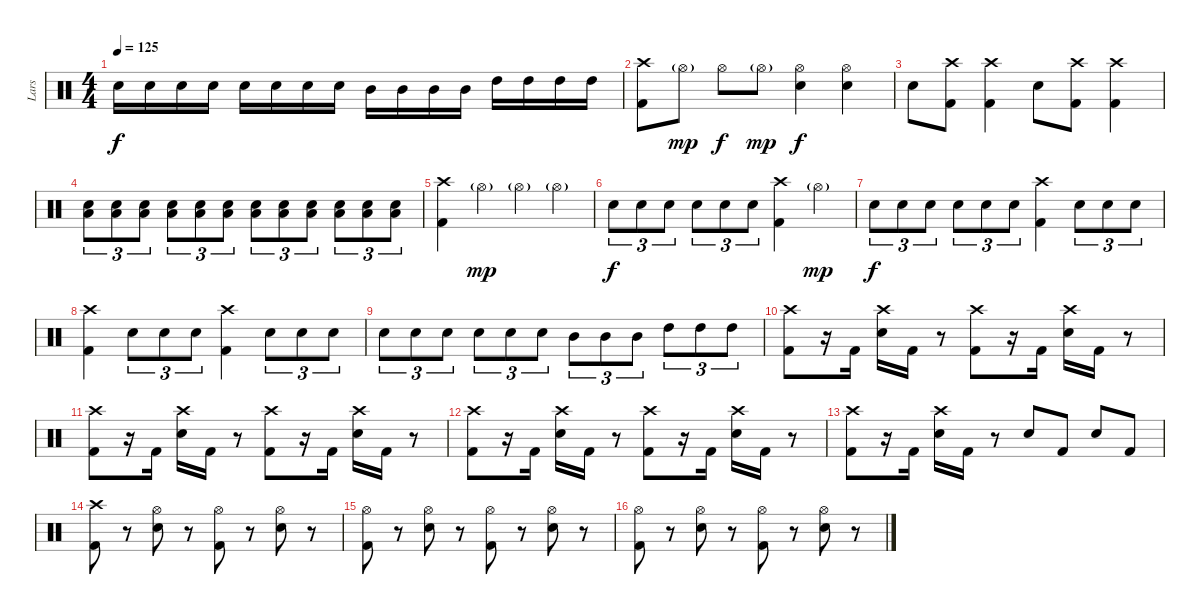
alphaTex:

\track ("Lars" "Lars") {instrument percussion}
\staff {score}
\articulation defaults
\ts (4 4)
\tempo 125
\clef neutral
\ks c "Electric Snare (hit)".16{dy f} "Electric Snare (hit)".16 "Electric Snare (hit)".16 "Electric Snare (hit)".16 "Electric Snare (hit)".16 "Electric Snare (hit)".16 "Electric Snare (hit)".16 "Electric Snare (hit)".16 "Mid Tom (hit)".16 "Mid Tom (hit)".16 "Mid Tom (hit)".16 "Mid Tom (hit)".16 "High Tom (hit)".16 "High Tom (hit)".16 "High Tom (hit)".16 "High Tom (hit)".16
|
("Crash high (hit)" "Kick (hit) 2").8 "Hi-Hat (open)"{g}.8{dy mp} "Hi-Hat (open)".8{dy f} "Hi-Hat (open)"{g}.8{dy mp} ("Hi-Hat (open)" "Electric Snare (hit)").4{dy f} ("Hi-Hat (open)" "Electric Snare (hit)").4 |
"Electric Snare (hit)".8 ("Crash high (hit)" "Kick (hit) 2").8 ("Crash high (hit)" "Kick (hit) 2").4 "Electric Snare (hit)".8 ("Crash high (hit)" "Kick (hit) 2").8 ("Crash high (hit)" "Kick (hit) 2").4 |
("Low Tom (hit)" "Electric Snare (hit)").8{tu (3 2)} ("Low Tom (hit)" "Electric Snare (hit)").8{tu (3 2)} ("Low Tom (hit)" "Electric Snare (hit)").8{tu (3 2)} ("Low Tom (hit)" "Electric Snare (hit)").8{tu (3 2)} ("Low Tom (hit)" "Electric Snare (hit)").8{tu (3 2)} ("Low Tom (hit)" "Electric Snare (hit)").8{tu (3 2)} ("Low Tom (hit)" "Electric Snare (hit)").8{tu (3 2)} ("Low Tom (hit)" "Electric Snare (hit)").8{tu (3 2)} ("Low Tom (hit)" "Electric Snare (hit)").8{tu (3 2)} ("Low Tom (hit)" "Electric Snare (hit)").8{tu (3 2)} ("Low Tom (hit)" "Electric Snare (hit)").8{tu (3 2)} ("Low Tom (hit)" "Electric Snare (hit)").8{tu (3 2)} |
("Crash high (hit)" "Kick (hit) 2").4 "Hi-Hat (open)"{g}.4{dy mp} "Hi-Hat (open)"{g}.4 "Hi-Hat (open)"{g}.4 |
"Electric Snare (hit)".8{tu (3 2) dy f} "Electric Snare (hit)".8{tu (3 2)} "Electric Snare (hit)".8{tu (3 2)} "Electric Snare (hit)".8{tu (3 2)} "Electric Snare (hit)".8{tu (3 2)} "Electric Snare (hit)".8{tu (3 2)} ("Crash high (hit)" "Kick (hit) 2").4 "Hi-Hat (open)"{g}.4{dy mp} |
"Electric Snare (hit)".8{tu (3 2) dy f} "Electric Snare (hit)".8{tu (3 2)} "Electric Snare (hit)".8{tu (3 2)} "Electric Snare (hit)".8{tu (3 2)} "Electric Snare (hit)".8{tu (3 2)} "Electric Snare (hit)".8{tu (3 2)} ("Crash high (hit)" "Kick (hit) 2").4 "Electric Snare (hit)".8{tu (3 2)} "Electric Snare (hit)".8{tu (3 2)} "Electric Snare (hit)".8{tu (3 2)} |
("Crash high (hit)" "Kick (hit) 2").4 "Electric Snare (hit)".8{tu (3 2)} "Electric Snare (hit)".8{tu (3 2)} "Electric Snare (hit)".8{tu (3 2)} ("Crash high (hit)" "Kick (hit) 2").4 "Electric Snare (hit)".8{tu (3 2)} "Electric Snare (hit)".8{tu (3 2)} "Electric Snare (hit)".8{tu (3 2)} |
"Electric Snare (hit)".8{tu (3 2)} "Electric Snare (hit)".8{tu (3 2)} "Electric Snare (hit)".8{tu (3 2)} "Electric Snare (hit)".8{tu (3 2)} "Electric Snare (hit)".8{tu (3 2)} "Electric Snare (hit)".8{tu (3 2)} "Mid Tom (hit)".8{tu (3 2)} "Mid Tom (hit)".8{tu (3 2)} "Mid Tom (hit)".8{tu (3 2)} "High Tom (hit)".8{tu (3 2)} "High Tom (hit)".8{tu (3 2)} "High Tom (hit)".8{tu (3 2)} |
("Crash high (hit)" "Kick (hit) 2").8 r.16 "Kick (hit) 2".16 ("Crash high (hit)" "Electric Snare (hit)").16 "Kick (hit) 2".16 r.8 ("Crash high (hit)" "Kick (hit) 2").8 r.16 "Kick (hit) 2".16 ("Crash high (hit)" "Electric Snare (hit)").16 "Kick (hit) 2".16 r.8 |
("Crash high (hit)" "Kick (hit) 2").8 r.16 "Kick (hit) 2".16 ("Crash high (hit)" "Electric Snare (hit)").16 "Kick (hit) 2".16 r.8 ("Crash high (hit)" "Kick (hit) 2").8 r.16 "Kick (hit) 2".16 ("Crash high (hit)" "Electric Snare (hit)").16 "Kick (hit) 2".16 r.8 |
("Crash high (hit)" "Kick (hit) 2").8 r.16 "Kick (hit) 2".16 ("Crash high (hit)" "Electric Snare (hit)").16 "Kick (hit) 2".16 r.8 ("Crash high (hit)" "Kick (hit) 2").8 r.16 "Kick (hit) 2".16 ("Crash high (hit)" "Electric Snare (hit)").16 "Kick (hit) 2".16 r.8 |
("Crash high (hit)" "Kick (hit) 2").8 r.16 "Kick (hit) 2".16 ("Crash high (hit)" "Electric Snare (hit)").16 "Kick (hit) 2".16 r.8 "Electric Snare (hit)".8 "Kick (hit) 2".8 "Electric Snare (hit)".8 "Kick (hit) 2".8 |
("Crash high (hit)" "Kick (hit) 2").8 r.8 ("Hi-Hat (open)" "Electric Snare (hit)").8 r.8 ("Hi-Hat (open)" "Kick (hit) 2").8 r.8 ("Hi-Hat (open)" "Electric Snare (hit)").8 r.8 |
("Hi-Hat (open)" "Kick (hit) 2").8 r.8 ("Hi-Hat (open)" "Electric Snare (hit)").8 r.8 ("Hi-Hat (open)" "Kick (hit) 2").8 r.8 ("Hi-Hat (open)" "Electric Snare (hit)").8 r.8 |
("Hi-Hat (open)" "Kick (hit) 2").8 r.8 ("Hi-Hat (open)" "Electric Snare (hit)").8 r.8 ("Hi-Hat (open)" "Kick (hit) 2").8 r.8 ("Hi-Hat (open)" "Electric Snare (hit)").8 r.8
